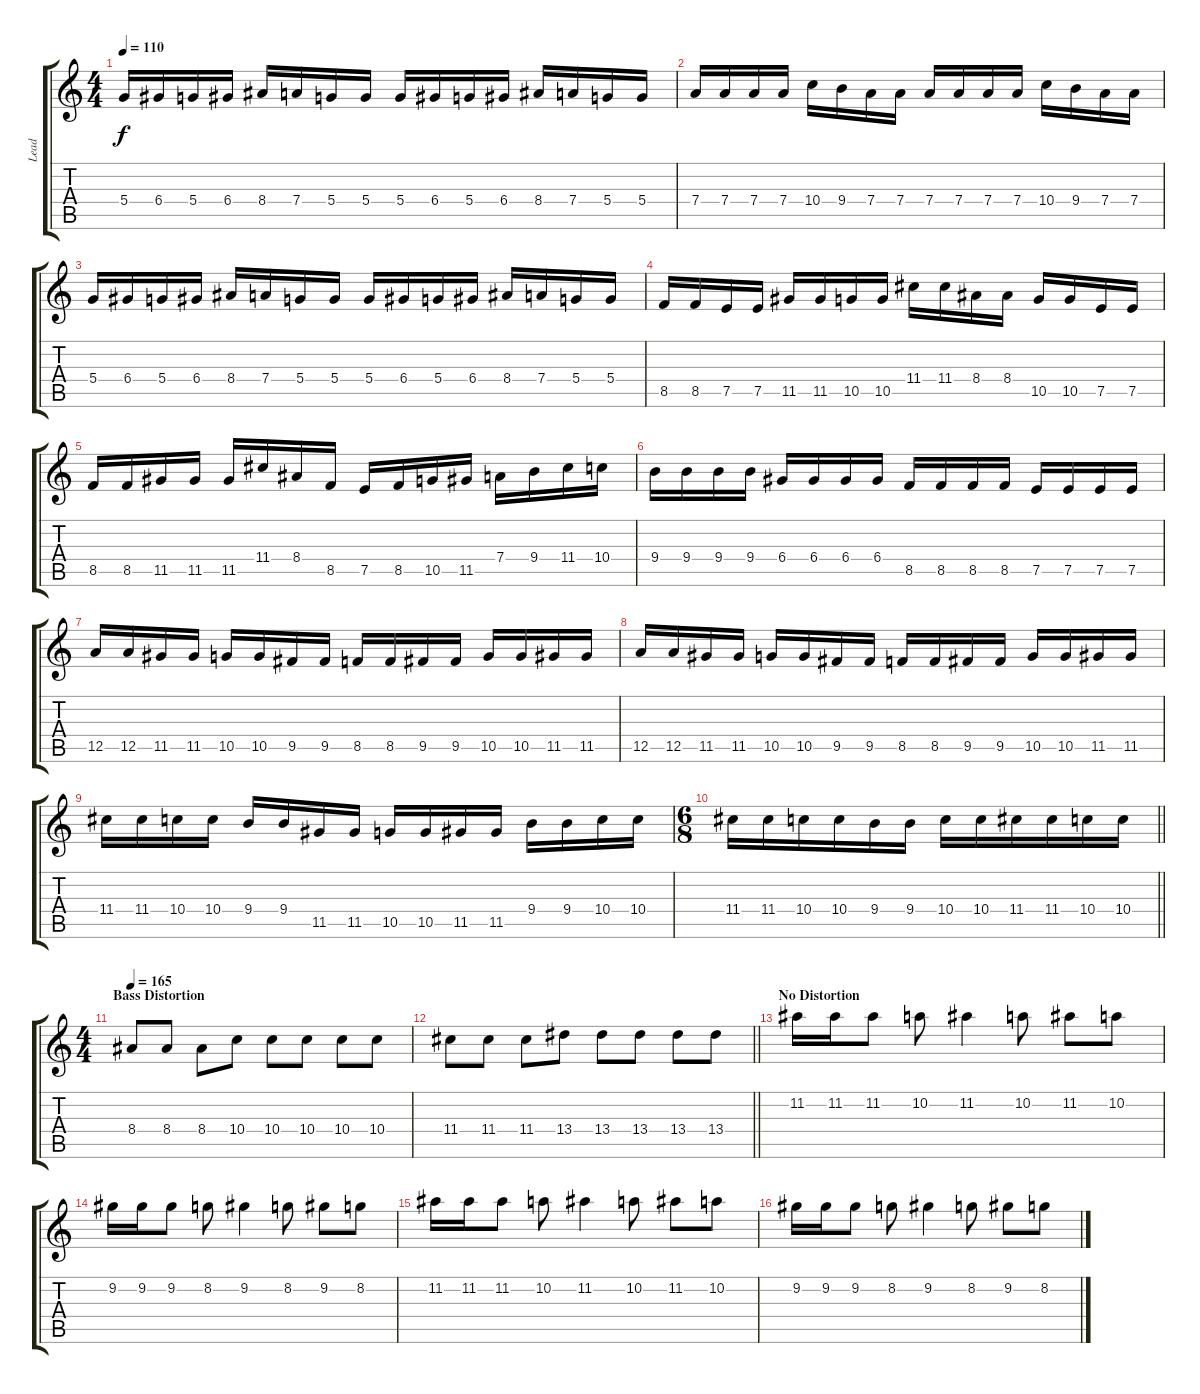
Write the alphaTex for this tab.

\track ("Lead" "Lead") {instrument overdrivenguitar}
\staff {score tabs}
\tuning (E4 B3 G3 D3 A2 E2) {hide}
\ts (4 4)
\tempo 110
\clef g2
\ks c
5.4.16{dy f} 6.4.16 5.4.16 6.4.16 8.4.16 7.4.16 5.4.16 5.4.16 5.4.16 6.4.16 5.4.16 6.4.16 8.4.16 7.4.16 5.4.16 5.4.16 |
7.4.16 7.4.16 7.4.16 7.4.16 10.4.16 9.4.16 7.4.16 7.4.16 7.4.16 7.4.16 7.4.16 7.4.16 10.4.16 9.4.16 7.4.16 7.4.16 |
5.4.16 6.4.16 5.4.16 6.4.16 8.4.16 7.4.16 5.4.16 5.4.16 5.4.16 6.4.16 5.4.16 6.4.16 8.4.16 7.4.16 5.4.16 5.4.16 |
8.5.16 8.5.16 7.5.16 7.5.16 11.5.16 11.5.16 10.5.16 10.5.16 11.4.16 11.4.16 8.4.16 8.4.16 10.5.16 10.5.16 7.5.16 7.5.16 |
8.5.16 8.5.16 11.5.16 11.5.16 11.5.16 11.4.16 8.4.16 8.5.16 7.5.16 8.5.16 10.5.16 11.5.16 7.4.16 9.4.16 11.4.16 10.4.16 |
9.4.16 9.4.16 9.4.16 9.4.16 6.4.16 6.4.16 6.4.16 6.4.16 8.5.16 8.5.16 8.5.16 8.5.16 7.5.16 7.5.16 7.5.16 7.5.16 |
12.5.16 12.5.16 11.5.16 11.5.16 10.5.16 10.5.16 9.5.16 9.5.16 8.5.16 8.5.16 9.5.16 9.5.16 10.5.16 10.5.16 11.5.16 11.5.16 |
12.5.16 12.5.16 11.5.16 11.5.16 10.5.16 10.5.16 9.5.16 9.5.16 8.5.16 8.5.16 9.5.16 9.5.16 10.5.16 10.5.16 11.5.16 11.5.16 |
11.4.16 11.4.16 10.4.16 10.4.16 9.4.16 9.4.16 11.5.16 11.5.16 10.5.16 10.5.16 11.5.16 11.5.16 9.4.16 9.4.16 10.4.16 10.4.16 |
\ts (6 8)
\barLineRight lightlight
11.4.16 11.4.16 10.4.16 10.4.16 9.4.16 9.4.16 10.4.16 10.4.16 11.4.16 11.4.16 10.4.16 10.4.16 |
\ts (4 4)
\section ("" "Bass Distortion")
\tempo 165
8.4.8 8.4.8 8.4.8 10.4.8 10.4.8 10.4.8 10.4.8 10.4.8 |
\barLineRight lightlight
11.4.8 11.4.8 11.4.8 13.4.8 13.4.8 13.4.8 13.4.8 13.4.8 |
\section ("" "No Distortion")
11.2.16 11.2.16 11.2.8 10.2.8 11.2.4 10.2.8 11.2.8 10.2.8 |
9.2.16 9.2.16 9.2.8 8.2.8 9.2.4 8.2.8 9.2.8 8.2.8 |
11.2.16 11.2.16 11.2.8 10.2.8 11.2.4 10.2.8 11.2.8 10.2.8 |
9.2.16 9.2.16 9.2.8 8.2.8 9.2.4 8.2.8 9.2.8 8.2.8
